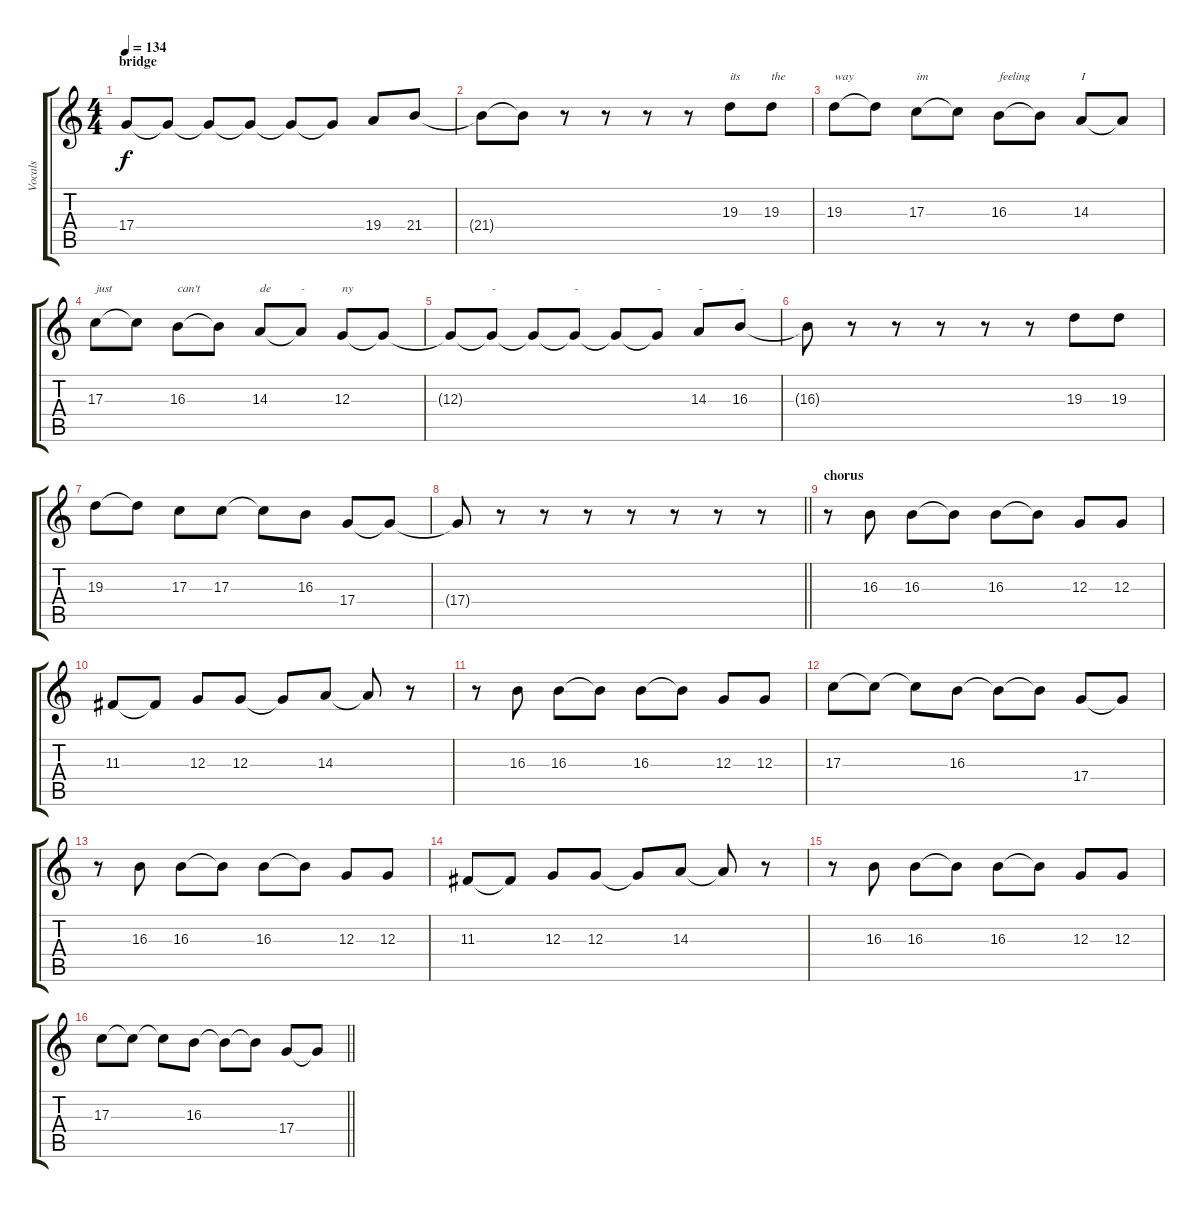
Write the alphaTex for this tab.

\track ("Vocals" "Vocals") {instrument oboe}
\staff {score tabs}
\tuning (E4 B3 G3 D3 A2 E2) {hide}
\ts (4 4)
\section ("" "bridge")
\tempo 134
\clef g2
\ks c
17.4.8{dy f} 17.4{t}.8 17.4{t}.8 17.4{t}.8 17.4{t}.8 17.4{t}.8 19.4.8 21.4.8 |
21.4{t}.8 21.4{t}.8 r.8 r.8 r.8 r.8 19.3.8{txt "its"} 19.3.8{txt "the"} |
19.3.8{txt "way"} 19.3{t}.8 17.3.8{txt "im"} 17.3{t}.8 16.3.8{txt "feeling"} 16.3{t}.8 14.3.8{txt "I"} 14.3{t}.8 |
17.3.8{txt "just"} 17.3{t}.8 16.3.8{txt "can't"} 16.3{t}.8 14.3.8{txt "de"} 14.3{t}.8{txt "-"} 12.3.8{txt "ny"} 12.3{t}.8 |
12.3{t}.8 12.3{t}.8{txt "-"} 12.3{t}.8 12.3{t}.8{txt "-"} 12.3{t}.8 12.3{t}.8{txt "-"} 14.3.8{txt "-"} 16.3.8{txt "-"} |
16.3{t}.8 r.8 r.8 r.8 r.8 r.8 19.3.8 19.3.8 |
19.3.8 19.3{t}.8 17.3.8 17.3.8 17.3{t}.8 16.3.8 17.4.8 17.4{t}.8 |
\barLineRight lightlight
17.4{t}.8 r.8 r.8 r.8 r.8 r.8 r.8 r.8 |
\section ("" "chorus")
r.8 16.3.8 16.3.8 16.3{t}.8 16.3.8 16.3{t}.8 12.3.8 12.3.8 |
11.3.8 11.3{t}.8 12.3.8 12.3.8 12.3{t}.8 14.3.8 14.3{t}.8 r.8 |
r.8 16.3.8 16.3.8 16.3{t}.8 16.3.8 16.3{t}.8 12.3.8 12.3.8 |
17.3.8 17.3{t}.8 17.3{t}.8 16.3.8 16.3{t}.8 16.3{t}.8 17.4.8 17.4{t}.8 |
r.8 16.3.8 16.3.8 16.3{t}.8 16.3.8 16.3{t}.8 12.3.8 12.3.8 |
11.3.8 11.3{t}.8 12.3.8 12.3.8 12.3{t}.8 14.3.8 14.3{t}.8 r.8 |
r.8 16.3.8 16.3.8 16.3{t}.8 16.3.8 16.3{t}.8 12.3.8 12.3.8 |
\barLineRight lightlight
17.3.8 17.3{t}.8 17.3{t}.8 16.3.8 16.3{t}.8 16.3{t}.8 17.4.8 17.4{t}.8
